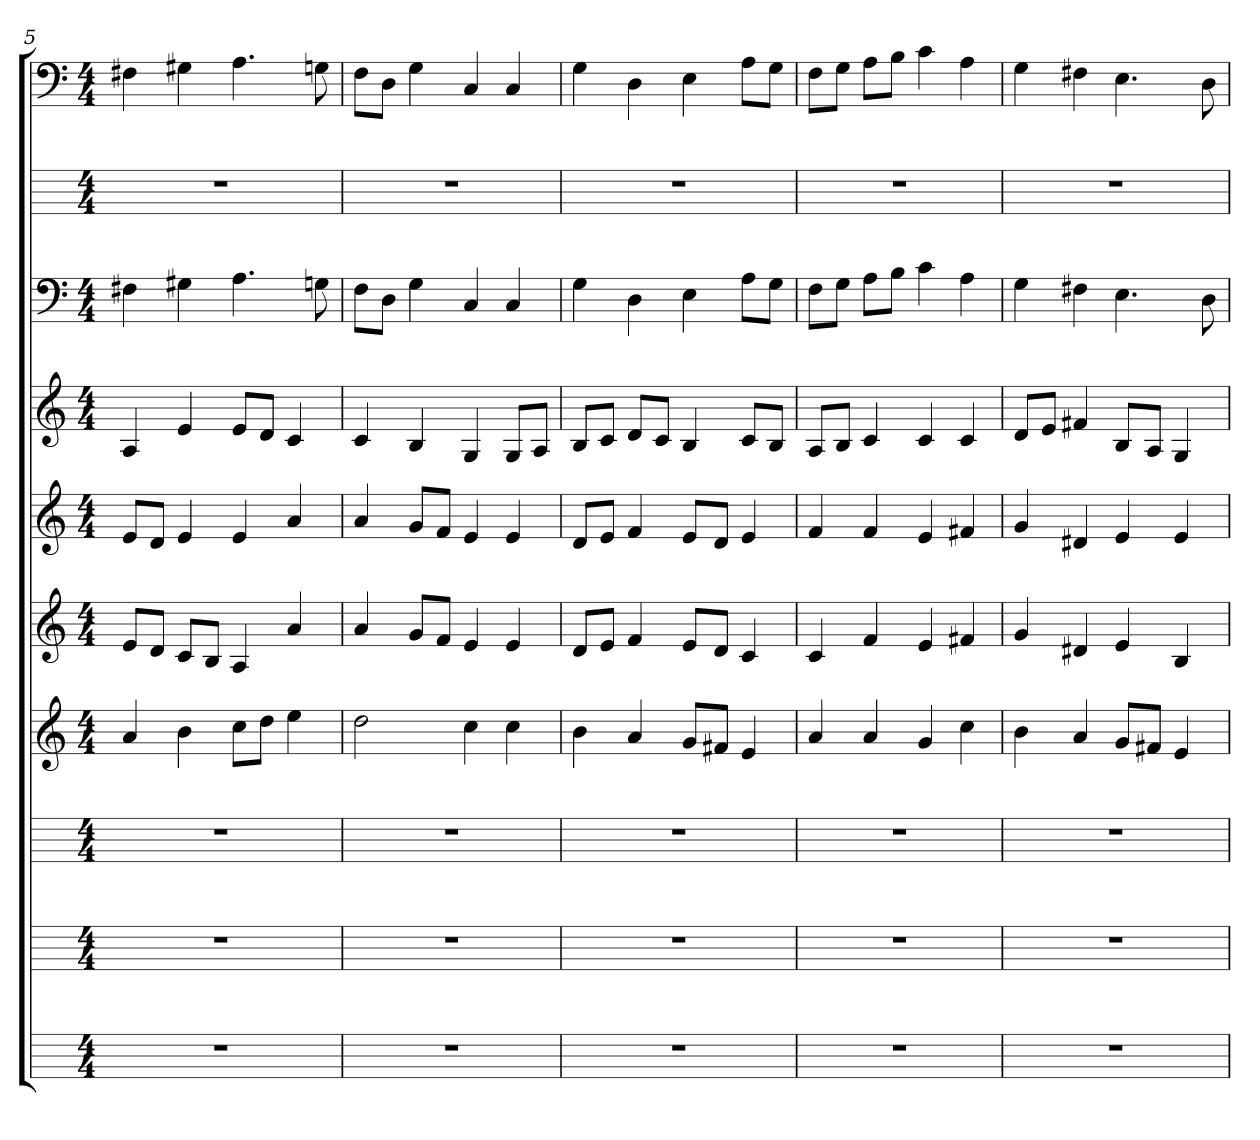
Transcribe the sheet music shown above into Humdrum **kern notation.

**kern	**kern	**kern	**kern	**kern	**kern	**kern	**kern	**kern	**kern
*part10	*part9	*part8	*part7	*part6	*part5	*part4	*part3	*part2	*part1
*staff10	*staff9	*staff8	*staff7	*staff6	*staff5	*staff4	*staff3	*staff2	*staff1
*k[]	*k[]	*k[]	*k[]	*k[]	*k[]	*k[]	*k[]	*k[]	*k[]
*C:	*C:	*C:	*C:	*C:	*C:	*C:	*C:	*C:	*C:
*M4/4	*M4/4	*M4/4	*M4/4	*M4/4	*M4/4	*M4/4	*M4/4	*M4/4	*M4/4
=5	=5	=5	=5	=5	=5	=5	=5	=5	=5
1r	1r	1r	4a	8eL	8eL	4A	4F#X	1r	4F#X
.	.	.	.	8dJ	8dJ	.	.	.	.
.	.	.	4b	8cL	4e	4e	4G#X	.	4G#X
.	.	.	.	8BJ	.	.	.	.	.
.	.	.	8ccL	4A	4e	8eL	4.A	.	4.A
.	.	.	8ddJ	.	.	8dJ	.	.	.
.	.	.	4ee	4a	4a	4c	.	.	.
.	.	.	.	.	.	.	8Gn	.	8Gn
=6	=6	=6	=6	=6	=6	=6	=6	=6	=6
1r	1r	1r	2dd	4a	4a	4c	8FL	1r	8FL
.	.	.	.	.	.	.	8DJ	.	8DJ
.	.	.	.	8gL	8gL	4B	4G	.	4G
.	.	.	.	8fJ	8fJ	.	.	.	.
.	.	.	4cc	4e	4e	4G	4C	.	4C
.	.	.	4cc	4e	4e	8GL	4C	.	4C
.	.	.	.	.	.	8AJ	.	.	.
=7	=7	=7	=7	=7	=7	=7	=7	=7	=7
1r	1r	1r	4b	8dL	8dL	8BL	4G	1r	4G
.	.	.	.	8eJ	8eJ	8cJ	.	.	.
.	.	.	4a	4f	4f	8dL	4D	.	4D
.	.	.	.	.	.	8cJ	.	.	.
.	.	.	8gL	8eL	8eL	4B	4E	.	4E
.	.	.	8f#XJ	8dJ	8dJ	.	.	.	.
.	.	.	4e	4c	4e	8cL	8AL	.	8AL
.	.	.	.	.	.	8BJ	8GJ	.	8GJ
=8	=8	=8	=8	=8	=8	=8	=8	=8	=8
1r	1r	1r	4a	4c	4f	8AL	8FL	1r	8FL
.	.	.	.	.	.	8BJ	8GJ	.	8GJ
.	.	.	4a	4f	4f	4c	8AL	.	8AL
.	.	.	.	.	.	.	8BJ	.	8BJ
.	.	.	4g	4e	4e	4c	4c	.	4c
.	.	.	4cc	4f#X	4f#X	4c	4A	.	4A
=9	=9	=9	=9	=9	=9	=9	=9	=9	=9
1r	1r	1r	4b	4g	4g	8dL	4G	1r	4G
.	.	.	.	.	.	8eJ	.	.	.
.	.	.	4a	4d#X	4d#X	4f#X	4F#X	.	4F#X
.	.	.	8gL	4e	4e	8BL	4.E	.	4.E
.	.	.	8f#XJ	.	.	8AJ	.	.	.
.	.	.	4e	4B	4e	4G	.	.	.
.	.	.	.	.	.	.	8D	.	8D
=	=	=	=	=	=	=	=	=	=
*-	*-	*-	*-	*-	*-	*-	*-	*-	*-
